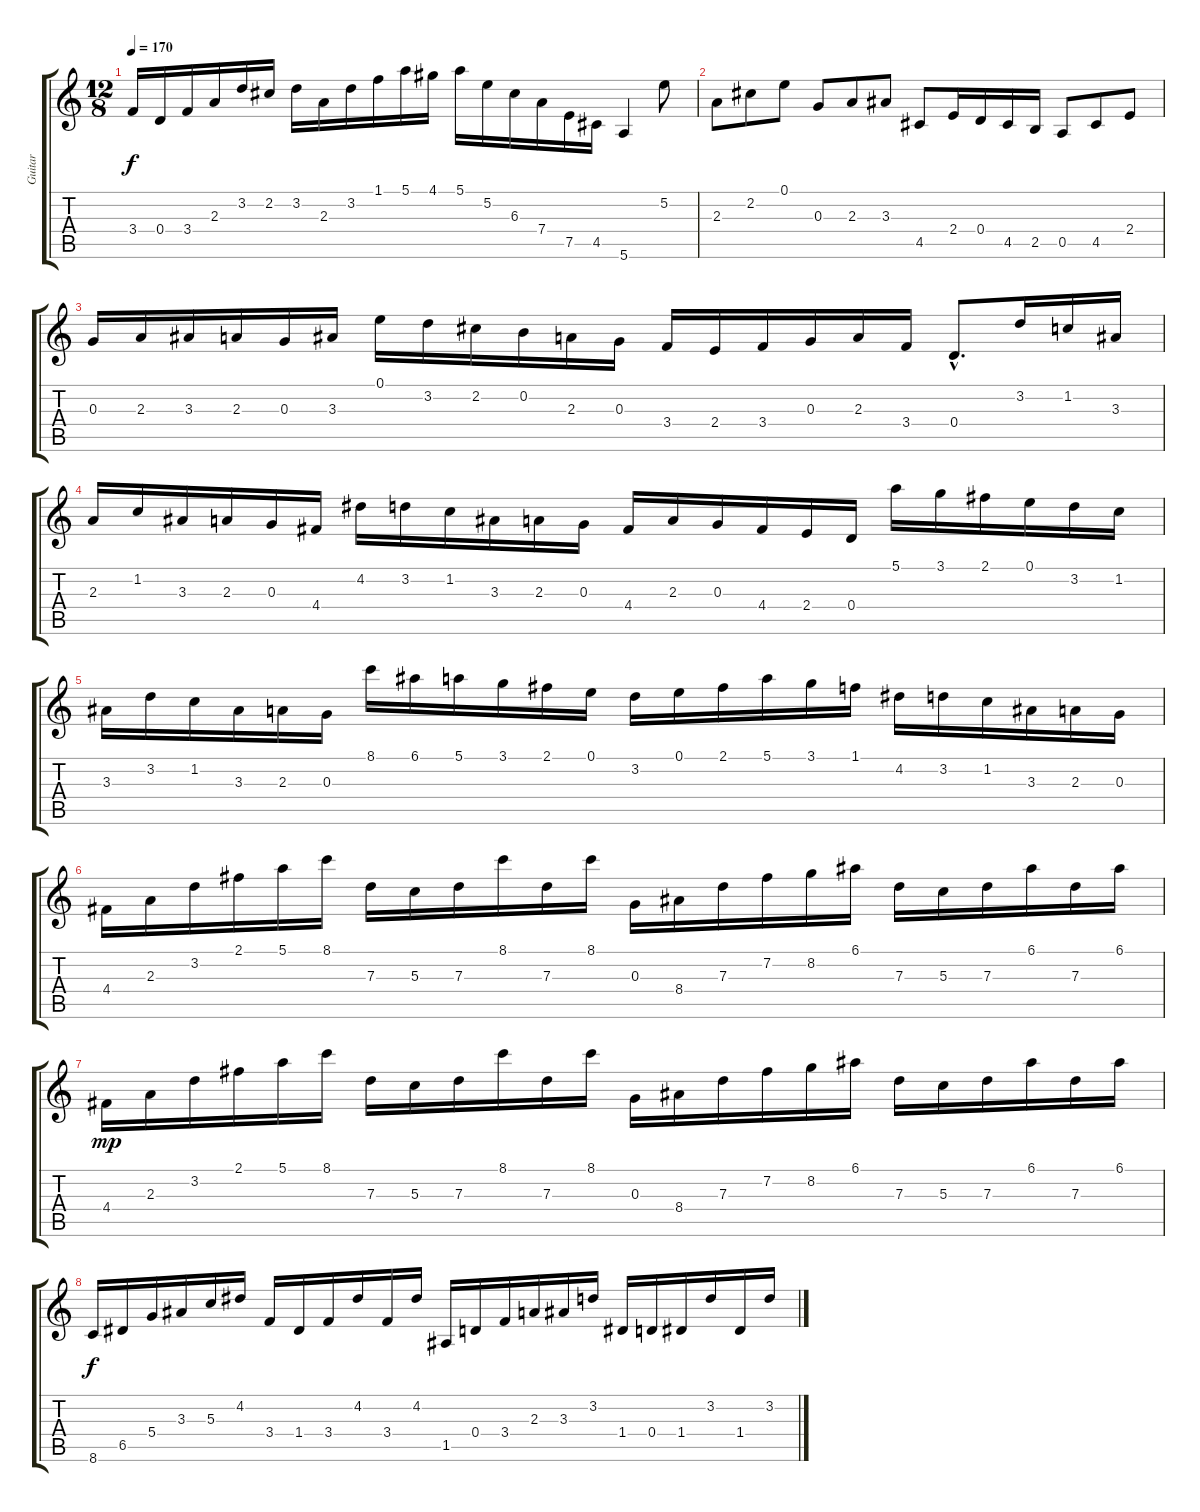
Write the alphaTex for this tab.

\track ("Guitar" "Guitar") {instrument acousticguitarnylon}
\staff {score tabs}
\tuning (E4 B3 G3 D3 A2 E2) {hide}
\ts (12 8)
\tempo 170
\clef g2
\ks c
3.4.16{dy f} 0.4.16 3.4.16 2.3.16 3.2.16 2.2.16 3.2.16 2.3.16 3.2.16 1.1.16 5.1.16 4.1.16 5.1.16 5.2.16 6.3.16 7.4.16 7.5.16 4.5.16 5.6.4 5.2.8 |
2.3.8 2.2.8 0.1.8 0.3.8 2.3.8 3.3.8 4.5.8 2.4.16 0.4.16 4.5.16 2.5.16 0.5.8 4.5.8 2.4.8 |
0.3.16 2.3.16 3.3.16 2.3.16 0.3.16 3.3.16 0.1.16 3.2.16 2.2.16 0.2.16 2.3.16 0.3.16 3.4.16 2.4.16 3.4.16 0.3.16 2.3.16 3.4.16 0.4{hac}.8{d} 3.2.16 1.2.16 3.3.16 |
2.3.16 1.2.16 3.3.16 2.3.16 0.3.16 4.4.16 4.2.16 3.2.16 1.2.16 3.3.16 2.3.16 0.3.16 4.4.16 2.3.16 0.3.16 4.4.16 2.4.16 0.4.16 5.1.16 3.1.16 2.1.16 0.1.16 3.2.16 1.2.16 |
3.3.16 3.2.16 1.2.16 3.3.16 2.3.16 0.3.16 8.1.16 6.1.16 5.1.16 3.1.16 2.1.16 0.1.16 3.2.16 0.1.16 2.1.16 5.1.16 3.1.16 1.1.16 4.2.16 3.2.16 1.2.16 3.3.16 2.3.16 0.3.16 |
4.4.16 2.3.16 3.2.16 2.1.16 5.1.16 8.1.16 7.3.16 5.3.16 7.3.16 8.1.16 7.3.16 8.1.16 0.3.16 8.4.16 7.3.16 7.2.16 8.2.16 6.1.16 7.3.16 5.3.16 7.3.16 6.1.16 7.3.16 6.1.16 |
4.4.16{dy mp} 2.3.16 3.2.16 2.1.16 5.1.16 8.1.16 7.3.16 5.3.16 7.3.16 8.1.16 7.3.16 8.1.16 0.3.16 8.4.16 7.3.16 7.2.16 8.2.16 6.1.16 7.3.16 5.3.16 7.3.16 6.1.16 7.3.16 6.1.16 |
8.6.16{dy f} 6.5.16 5.4.16 3.3.16 5.3.16 4.2.16 3.4.16 1.4.16 3.4.16 4.2.16 3.4.16 4.2.16 1.5.16 0.4.16 3.4.16 2.3.16 3.3.16 3.2.16 1.4.16 0.4.16 1.4.16 3.2.16 1.4.16 3.2.16
